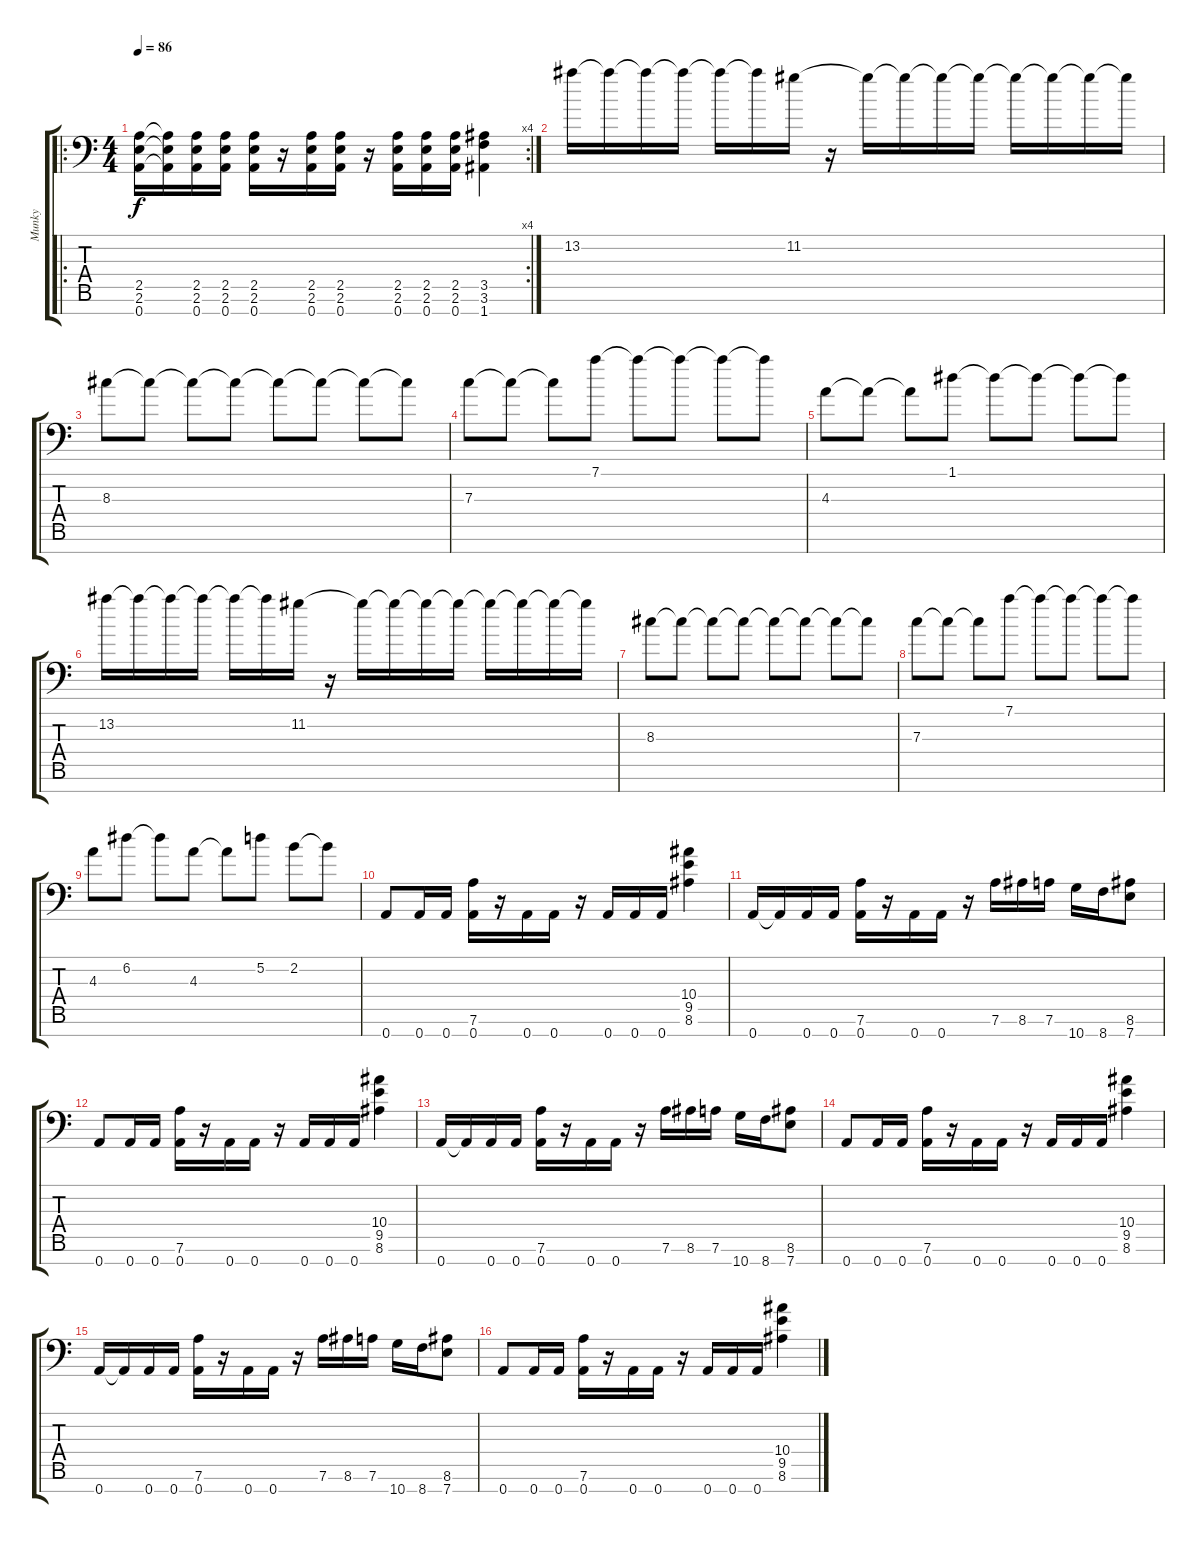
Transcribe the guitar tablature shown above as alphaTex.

\track ("Munky" "Munky") {instrument distortionguitar}
\staff {score tabs}
\tuning (D4 A3 F3 C3 G2 D2 A1) {hide}
\ro
\rc 4
\ts (4 4)
\tempo 86
\clef f4
\ks c
(2.5 2.6 0.7).16{dy f} (2.5{t} 2.6{t} 0.7{t}).16 (2.5 2.6 0.7).16 (2.5 2.6 0.7).16 (2.5 2.6 0.7).16 r.16 (2.5 2.6 0.7).16 (2.5 2.6 0.7).16 r.16 (2.5 2.6 0.7).16 (2.5 2.6 0.7).16 (2.5 2.6 0.7).16 (3.5 3.6 1.7).4 |
13.2.16 13.2{t}.16 13.2{t}.16 13.2{t}.16 13.2{t}.16 13.2{t}.16 11.2.16 r.16 11.2{t}.16 11.2{t}.16 11.2{t}.16 11.2{t}.16 11.2{t}.16 11.2{t}.16 11.2{t}.16 11.2{t}.16 |
8.3.8 8.3{t}.8 8.3{t}.8 8.3{t}.8 8.3{t}.8 8.3{t}.8 8.3{t}.8 8.3{t}.8 |
7.3.8 7.3{t}.8 7.3{t}.8 7.1.8 7.1{t}.8 7.1{t}.8 7.1{t}.8 7.1{t}.8 |
4.3.8 4.3{t}.8 4.3{t}.8 1.1.8 1.1{t}.8 1.1{t}.8 1.1{t}.8 1.1{t}.8 |
13.2.16 13.2{t}.16 13.2{t}.16 13.2{t}.16 13.2{t}.16 13.2{t}.16 11.2.16 r.16 11.2{t}.16 11.2{t}.16 11.2{t}.16 11.2{t}.16 11.2{t}.16 11.2{t}.16 11.2{t}.16 11.2{t}.16 |
8.3.8 8.3{t}.8 8.3{t}.8 8.3{t}.8 8.3{t}.8 8.3{t}.8 8.3{t}.8 8.3{t}.8 |
7.3.8 7.3{t}.8 7.3{t}.8 7.1.8 7.1{t}.8 7.1{t}.8 7.1{t}.8 7.1{t}.8 |
4.3.8 6.2.8 6.2{t}.8 4.3.8 4.3{t}.8 5.2.8 2.2.8 2.2{t}.8 |
0.7.8 0.7.16 0.7.16 (7.6 0.7).16 r.16 0.7.16 0.7.16 r.16 0.7.16 0.7.16 0.7.16 (10.4 9.5 8.6).4 |
0.7.16 0.7{t}.16 0.7.16 0.7.16 (7.6 0.7).16 r.16 0.7.16 0.7.16 r.16 7.6.16 8.6.16 7.6.16 10.7.16 8.7.16 (8.6 7.7).8 |
0.7.8 0.7.16 0.7.16 (7.6 0.7).16 r.16 0.7.16 0.7.16 r.16 0.7.16 0.7.16 0.7.16 (10.4 9.5 8.6).4 |
0.7.16 0.7{t}.16 0.7.16 0.7.16 (7.6 0.7).16 r.16 0.7.16 0.7.16 r.16 7.6.16 8.6.16 7.6.16 10.7.16 8.7.16 (8.6 7.7).8 |
0.7.8 0.7.16 0.7.16 (7.6 0.7).16 r.16 0.7.16 0.7.16 r.16 0.7.16 0.7.16 0.7.16 (10.4 9.5 8.6).4 |
0.7.16 0.7{t}.16 0.7.16 0.7.16 (7.6 0.7).16 r.16 0.7.16 0.7.16 r.16 7.6.16 8.6.16 7.6.16 10.7.16 8.7.16 (8.6 7.7).8 |
0.7.8 0.7.16 0.7.16 (7.6 0.7).16 r.16 0.7.16 0.7.16 r.16 0.7.16 0.7.16 0.7.16 (10.4 9.5 8.6).4
